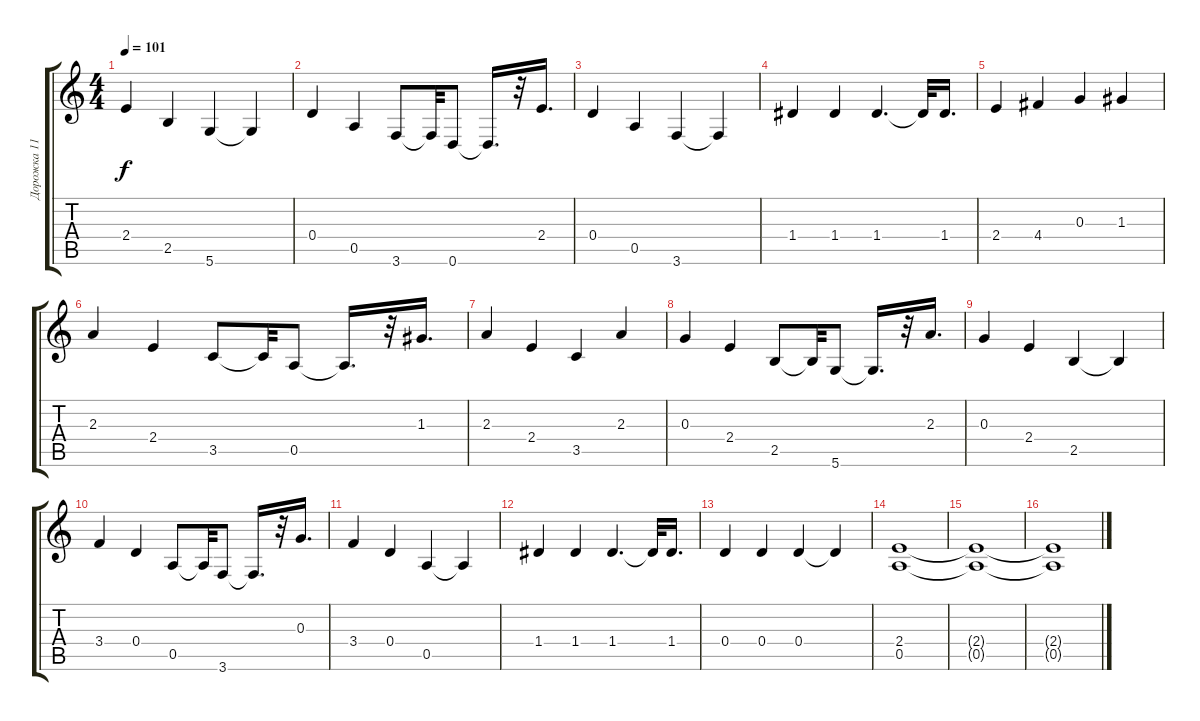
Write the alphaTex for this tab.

\track ("Дорожка 11" "Дорожка 11") {instrument distortionguitar}
\staff {score tabs}
\tuning (C4 B3 G3 D3 A2 D2) {hide}
\ts (4 4)
\tempo 101
\clef g2
\ks c
2.4.4{dy f} 2.5.4 5.6.4 5.6{t}.4 |
0.4.4 0.5.4 3.6.8 3.6{t}.32 0.6.8 0.6{t}.16{d} r.32 2.4.16{d} |
0.4.4 0.5.4 3.6.4 3.6{t}.4 |
1.4.4 1.4.4 1.4.4{d} 1.4{t}.32 1.4.16{d} |
2.4.4 4.4.4 0.3.4 1.3.4 |
2.3.4 2.4.4 3.5.8 3.5{t}.32 0.5.8 0.5{t}.16{d} r.32 1.3.16{d} |
2.3.4 2.4.4 3.5.4 2.3.4 |
0.3.4 2.4.4 2.5.8 2.5{t}.32 5.6.8 5.6{t}.16{d} r.32 2.3.16{d} |
0.3.4 2.4.4 2.5.4 2.5{t}.4 |
3.4.4 0.4.4 0.5.8 0.5{t}.32 3.6.8 3.6{t}.16{d} r.32 0.3.16{d} |
3.4.4 0.4.4 0.5.4 0.5{t}.4 |
1.4.4 1.4.4 1.4.4{d} 1.4{t}.32 1.4.16{d} |
0.4.4 0.4.4 0.4.4 0.4{t}.4 |
(2.4 0.5).1 |
(2.4{t} 0.5{t}).1 |
(2.4{t} 0.5{t}).1
